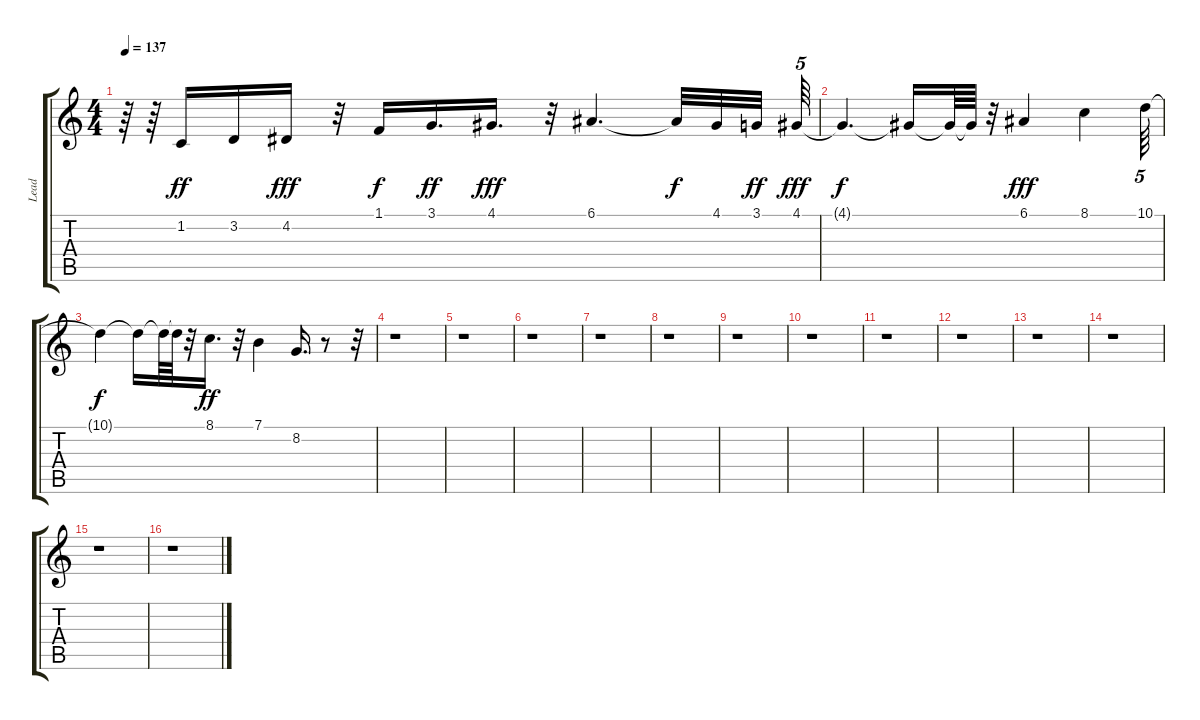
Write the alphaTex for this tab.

\track ("Lead" "Lead") {instrument lead2sawtooth}
\staff {score tabs}
\tuning (E4 B3 G3 D3 A2 E2) {hide}
\ts (4 4)
\tempo 137
\clef g2
\ks c
r.64{dy mf} r.64 1.2.16{dy ff} 3.2.16 4.2.16{dy fff} r.32 1.1.16{dy f} 3.1.16{d dy ff} 4.1.16{d dy fff} r.32 6.1.4{d} 6.1{t}.32{dy f} 4.1.32 3.1.32{dy ff} 4.1.64{tu (5 4) dy fff} |
4.1{t}.4{d dy f} 4.1{t}.16 4.1{t}.64 4.1{t}.64 r.32 6.1.4{dy fff} 8.1.4 10.1.64{tu (5 4)} |
10.1{t}.4{dy f} 10.1{t}.16 10.1{t}.64 10.1{t}.64 r.32 8.1.16{d dy ff} r.32 7.1.4 8.2.16{d} r.8 r.32 |
r.1 |
r.1 |
r.1 |
r.1 |
r.1 |
r.1 |
r.1 |
r.1 |
r.1 |
r.1 |
r.1 |
r.1 |
r.1
